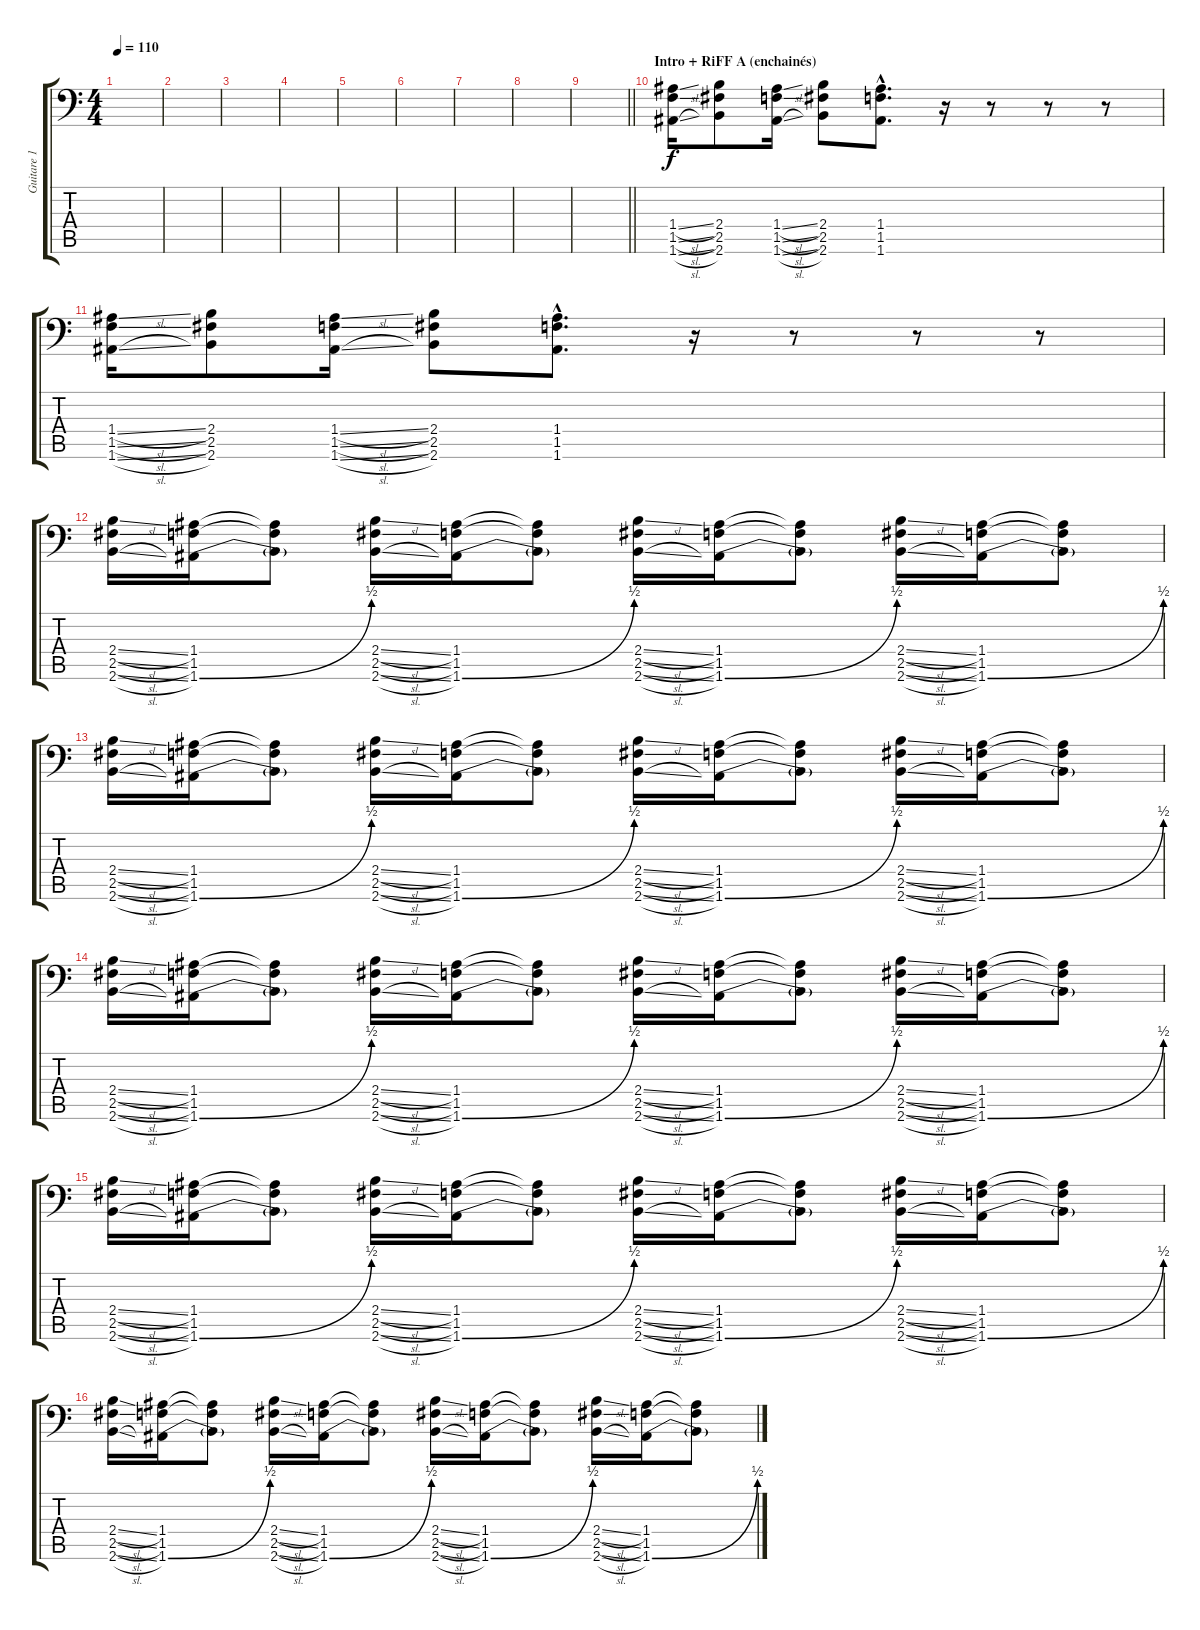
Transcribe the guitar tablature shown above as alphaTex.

\track ("Guitare 1 - Kaoru" "Guitare 1 ") {instrument distortionguitar}
\staff {score tabs}
\tuning (B3 Gb3 D3 A2 E2 A1) {hide}
\ts (4 4)
\tempo 110
\clef f4
\ks c
|
|
|
|
|
|
|
|
\barLineRight lightlight
|
\section ("" "Intro + RiFF A (enchainés)")
(1.4{sl} 1.5{sl} 1.6{sl}).16 (2.4 2.5 2.6).8 (1.4{sl} 1.5{sl} 1.6{sl}).16 (2.4 2.5 2.6).8 (1.4{hac} 1.5{hac} 1.6{hac}).8{d} r.16 r.8 r.8 r.8 |
(1.4{sl} 1.5{sl} 1.6{sl}).16 (2.4 2.5 2.6).8 (1.4{sl} 1.5{sl} 1.6{sl}).16 (2.4 2.5 2.6).8 (1.4{hac} 1.5{hac} 1.6{hac}).8{d} r.16 r.8 r.8 r.8 |
(2.4{sl} 2.5{sl} 2.6{sl}).16 (1.4 1.5 1.6{be (bend 0 0 60 2)}).16 (1.4{t} 1.5{t} 1.6{t}).8 (2.4{sl} 2.5{sl} 2.6{sl}).16 (1.4 1.5 1.6{be (bend 0 0 60 2)}).16 (1.4{t} 1.5{t} 1.6{t}).8 (2.4{sl} 2.5{sl} 2.6{sl}).16 (1.4 1.5 1.6{be (bend 0 0 60 2)}).16 (1.4{t} 1.5{t} 1.6{t}).8 (2.4{sl} 2.5{sl} 2.6{sl}).16 (1.4 1.5 1.6{be (bend 0 0 60 2)}).16 (1.4{t} 1.5{t} 1.6{t}).8 |
(2.4{sl} 2.5{sl} 2.6{sl}).16 (1.4 1.5 1.6{be (bend 0 0 60 2)}).16 (1.4{t} 1.5{t} 1.6{t}).8 (2.4{sl} 2.5{sl} 2.6{sl}).16 (1.4 1.5 1.6{be (bend 0 0 60 2)}).16 (1.4{t} 1.5{t} 1.6{t}).8 (2.4{sl} 2.5{sl} 2.6{sl}).16 (1.4 1.5 1.6{be (bend 0 0 60 2)}).16 (1.4{t} 1.5{t} 1.6{t}).8 (2.4{sl} 2.5{sl} 2.6{sl}).16 (1.4 1.5 1.6{be (bend 0 0 60 2)}).16 (1.4{t} 1.5{t} 1.6{t}).8 |
(2.4{sl} 2.5{sl} 2.6{sl}).16 (1.4 1.5 1.6{be (bend 0 0 60 2)}).16 (1.4{t} 1.5{t} 1.6{t}).8 (2.4{sl} 2.5{sl} 2.6{sl}).16 (1.4 1.5 1.6{be (bend 0 0 60 2)}).16 (1.4{t} 1.5{t} 1.6{t}).8 (2.4{sl} 2.5{sl} 2.6{sl}).16 (1.4 1.5 1.6{be (bend 0 0 60 2)}).16 (1.4{t} 1.5{t} 1.6{t}).8 (2.4{sl} 2.5{sl} 2.6{sl}).16 (1.4 1.5 1.6{be (bend 0 0 60 2)}).16 (1.4{t} 1.5{t} 1.6{t}).8 |
(2.4{sl} 2.5{sl} 2.6{sl}).16 (1.4 1.5 1.6{be (bend 0 0 60 2)}).16 (1.4{t} 1.5{t} 1.6{t}).8 (2.4{sl} 2.5{sl} 2.6{sl}).16 (1.4 1.5 1.6{be (bend 0 0 60 2)}).16 (1.4{t} 1.5{t} 1.6{t}).8 (2.4{sl} 2.5{sl} 2.6{sl}).16 (1.4 1.5 1.6{be (bend 0 0 60 2)}).16 (1.4{t} 1.5{t} 1.6{t}).8 (2.4{sl} 2.5{sl} 2.6{sl}).16 (1.4 1.5 1.6{be (bend 0 0 60 2)}).16 (1.4{t} 1.5{t} 1.6{t}).8 |
(2.4{sl} 2.5{sl} 2.6{sl}).16 (1.4 1.5 1.6{be (bend 0 0 60 2)}).16 (1.4{t} 1.5{t} 1.6{t}).8 (2.4{sl} 2.5{sl} 2.6{sl}).16 (1.4 1.5 1.6{be (bend 0 0 60 2)}).16 (1.4{t} 1.5{t} 1.6{t}).8 (2.4{sl} 2.5{sl} 2.6{sl}).16 (1.4 1.5 1.6{be (bend 0 0 60 2)}).16 (1.4{t} 1.5{t} 1.6{t}).8 (2.4{sl} 2.5{sl} 2.6{sl}).16 (1.4 1.5 1.6{be (bend 0 0 60 2)}).16 (1.4{t} 1.5{t} 1.6{t}).8
